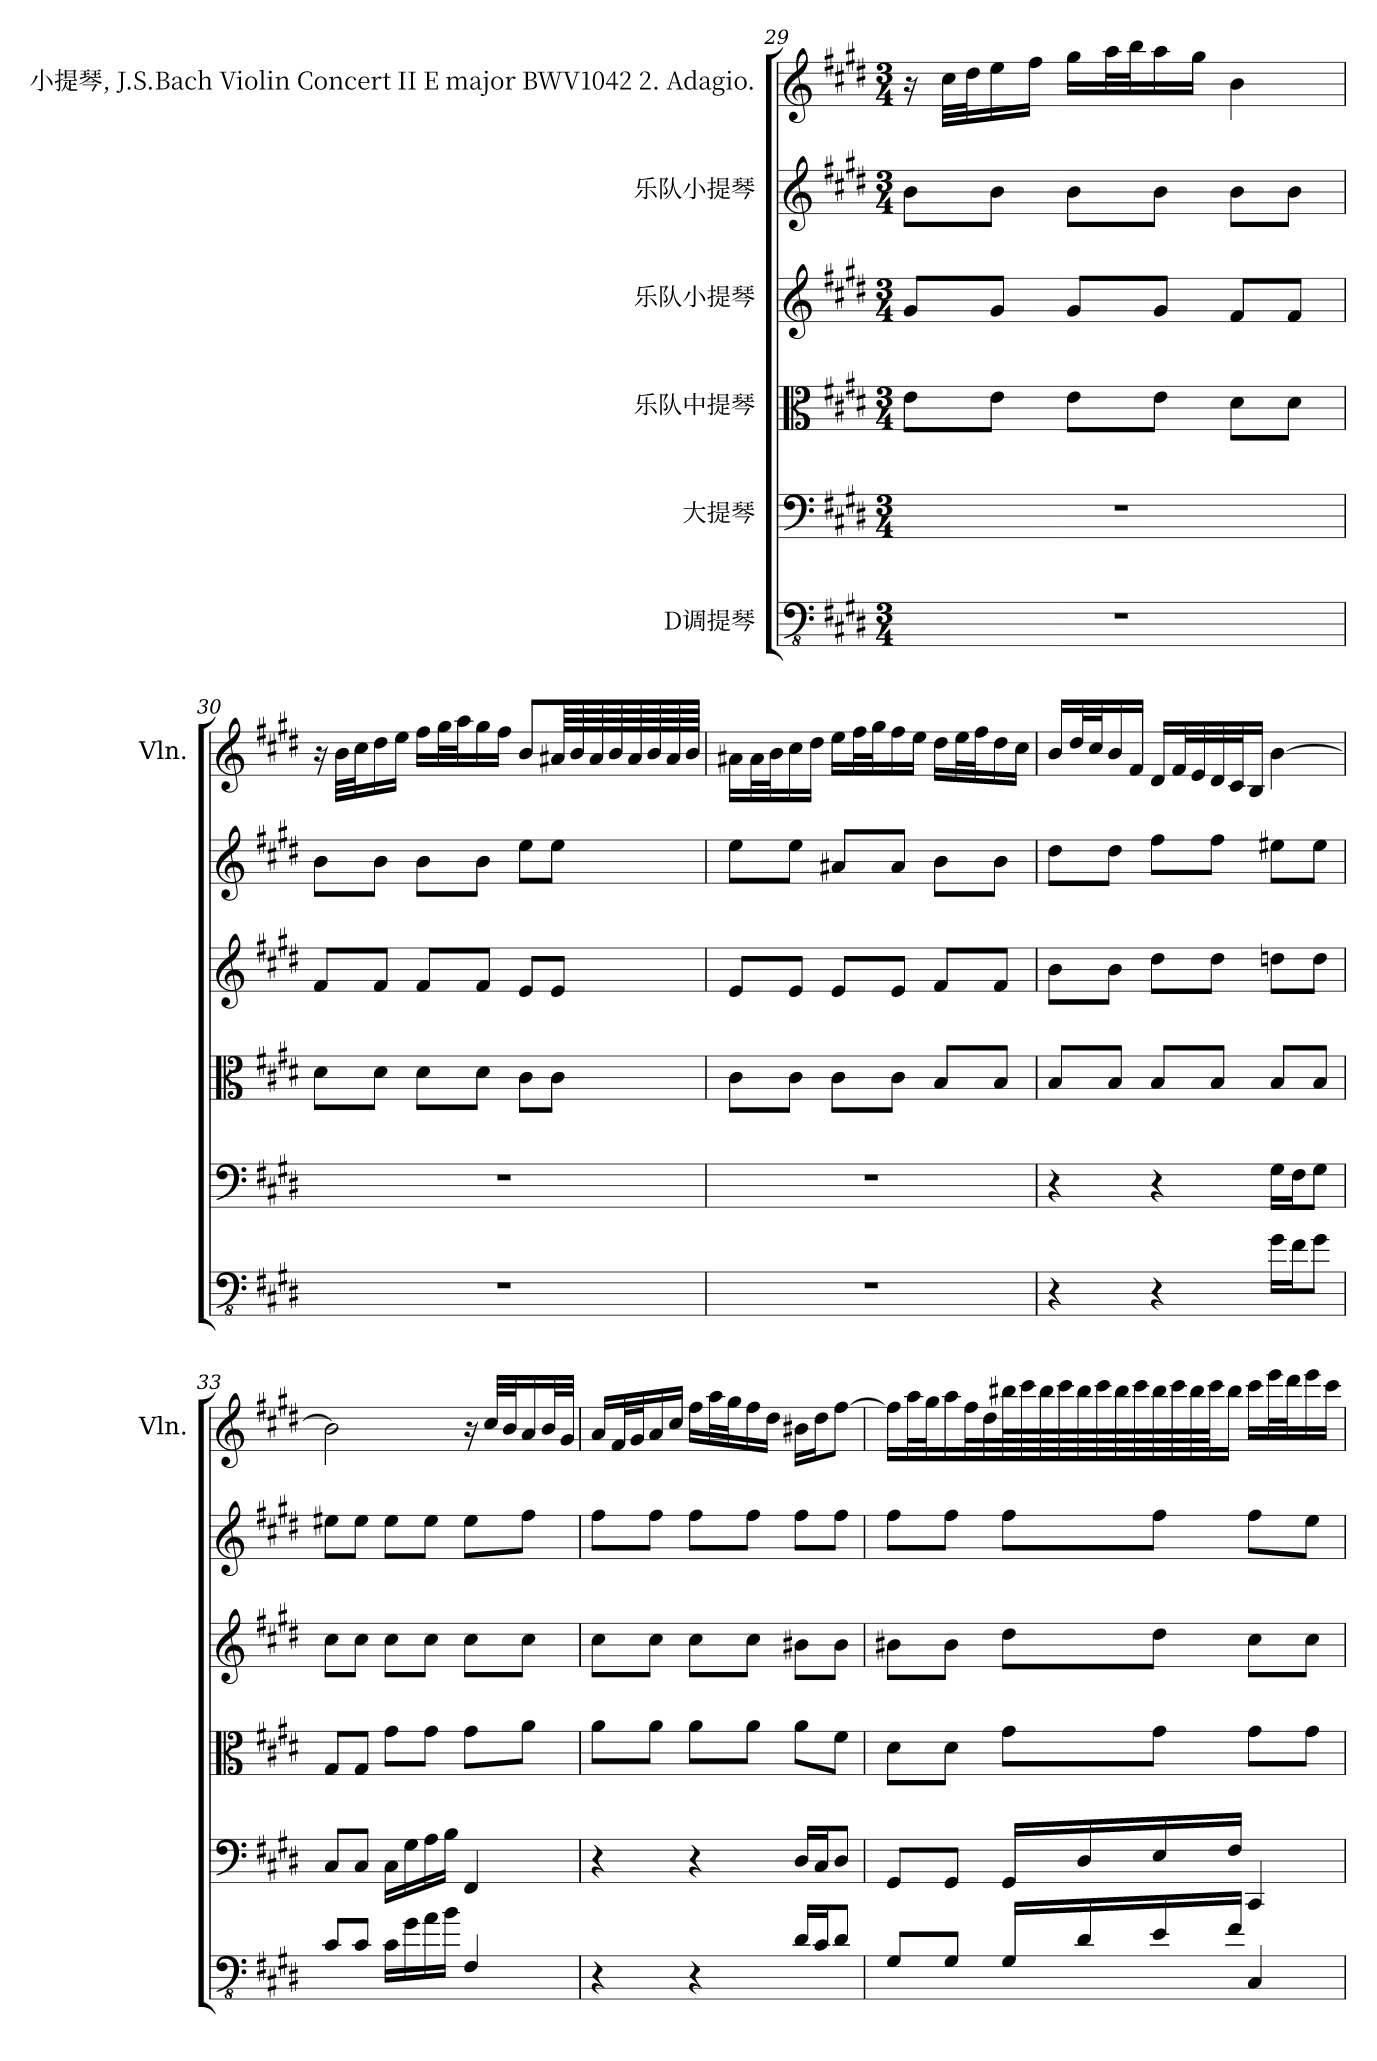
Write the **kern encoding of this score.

**kern	**kern	**kern	**kern	**kern	**kern
*part6	*part5	*part4	*part3	*part2	*part1
*staff6	*staff5	*staff4	*staff3	*staff2	*staff1
*I"D调提琴	*I"大提琴	*I"乐队中提琴	*I"乐队小提琴	*I"乐队小提琴	*I"小提琴, J.S.Bach Violin Concert II E major BWV1042 2. Adagio.
*	*	*	*	*	*I'Vln.
*clefFv4	*clefF4	*clefC3	*clefG2	*clefG2	*clefG2
*ITrd7c12	*	*	*	*	*
*k[f#c#g#d#]	*k[f#c#g#d#]	*k[f#c#g#d#]	*k[f#c#g#d#]	*k[f#c#g#d#]	*k[f#c#g#d#]
*M3/4	*M3/4	*M3/4	*M3/4	*M3/4	*M3/4
=29	=29	=29	=29	=29	=29
2.r	2.r	8e\L	8g#/L	8b\L	16r
.	.	.	.	.	32cc#\LLL
.	.	.	.	.	32dd#\J
.	.	8e\J	8g#/J	8b\J	16ee\
.	.	.	.	.	16ff#\JJ
.	.	8e\L	8g#/L	8b\L	16gg#\LL
.	.	.	.	.	32aa\L
.	.	.	.	.	32bb\J
.	.	8e\J	8g#/J	8b\J	16aa\
.	.	.	.	.	16gg#\JJ
.	.	8d#\L	8f#/L	8b\L	4b\
.	.	8d#\J	8f#/J	8b\J	.
=30	=30	=30	=30	=30	=30
2.r	2.r	8d#\L	8f#/L	8b\L	16r
.	.	.	.	.	32b\LLL
.	.	.	.	.	32cc#\J
.	.	8d#\J	8f#/J	8b\J	16dd#\
.	.	.	.	.	16ee\JJ
.	.	8d#\L	8f#/L	8b\L	16ff#\LL
.	.	.	.	.	32gg#\L
.	.	.	.	.	32aa\J
.	.	8d#\J	8f#/J	8b\J	16gg#\
.	.	.	.	.	16ff#\JJ
.	.	8c#\L	8e/L	8ee\L	8b/L
.	.	8c#\J	8e/J	8ee\J	64a#X/LLL
.	.	.	.	.	64b/
.	.	.	.	.	64a#/
.	.	.	.	.	64b/
.	.	.	.	.	64a#/
.	.	.	.	.	64b/
.	.	.	.	.	64a#/
.	.	.	.	.	64b/JJJJ
!!LO:LB:g=z
=31	=31	=31	=31	=31	=31
2.r	2.r	8c#\L	8e/L	8ee\L	16a#X\LL
.	.	.	.	.	32a#\L
.	.	.	.	.	32b\J
.	.	8c#\J	8e/J	8ee\J	16cc#\
.	.	.	.	.	16dd#\JJ
.	.	8c#\L	8e/L	8a#X/L	16ee\LL
.	.	.	.	.	32ff#\L
.	.	.	.	.	32gg#\J
.	.	8c#\J	8e/J	8a#/J	16ff#\
.	.	.	.	.	16ee\JJ
.	.	8B/L	8f#/L	8b\L	16dd#\LL
.	.	.	.	.	32ee\L
.	.	.	.	.	32ff#\J
.	.	8B/J	8f#/J	8b\J	16dd#\
.	.	.	.	.	16cc#\JJ
=32	=32	=32	=32	=32	=32
4r	4r	8B/L	8b\L	8dd#\L	16b/LL
.	.	.	.	.	32dd#/L
.	.	.	.	.	32cc#/J
.	.	8B/J	8b\J	8dd#\J	16b/
.	.	.	.	.	16f#/JJ
4r	4r	8B/L	8dd#\L	8ff#\L	16d#/LL
.	.	.	.	.	32f#/L
.	.	.	.	.	32e/
.	.	8B/J	8dd#\J	8ff#\J	32d#/
.	.	.	.	.	32c#/J
.	.	.	.	.	16B/JJ
16GG#\LL	16G#\LL	8B/L	8ddn\L	8ee#X\L	[4b\
16FF#\J	16F#\J	.	.	.	.
8GG#\J	8G#\J	8B/J	8dd\J	8ee#\J	.
=33	=33	=33	=33	=33	=33
8CC#/L	8C#/L	8G#/L	8cc#\L	8ee#X\L	2b\]
8CC#/J	8C#/J	8G#/J	8cc#\J	8ee#\J	.
16CC#\LL	16C#\LL	8g#\L	8cc#\L	8ee#\L	.
16GG#\	16G#\	.	.	.	.
16AA\	16A\	8g#\J	8cc#\J	8ee#\J	.
16BB\JJ	16B\JJ	.	.	.	.
4FFF#/	4FF#/	8g#\L	8cc#\L	8ee#\L	16r
.	.	.	.	.	32cc#/LLL
.	.	.	.	.	32b/J
.	.	8a\J	8cc#\J	8ff#\J	16a/
.	.	.	.	.	32b/L
.	.	.	.	.	32g#/JJJ
!!LO:PB:g=z
=34	=34	=34	=34	=34	=34
4r	4r	8a\L	8cc#\L	8ff#\L	16a/LL
.	.	.	.	.	32f#/L
.	.	.	.	.	32g#/J
.	.	8a\J	8cc#\J	8ff#\J	16a/
.	.	.	.	.	16cc#/JJ
4r	4r	8a\L	8cc#\L	8ff#\L	16ff#\LL
.	.	.	.	.	32aa\L
.	.	.	.	.	32gg#\J
.	.	8a\J	8cc#\J	8ff#\J	16ff#\
.	.	.	.	.	16dd#\JJ
16DD#/LL	16D#/LL	8a\L	8b#X\L	8ff#\L	16b#X\LL
16CC#/J	16C#/J	.	.	.	16dd#\J
8DD#/J	8D#/J	8f#\J	8b#\J	8ff#\J	[8ff#\J
!!LO:LB:g=z
=35	=35	=35	=35	=35	=35
8GGG#/L	8GG#/L	8d#\L	8b#X\L	8ff#\L	16ff#\LL]
.	.	.	.	.	32aa\L
.	.	.	.	.	32gg#\J
8GGG#/J	8GG#/J	8d#\J	8b#\J	8ff#\J	16aa\
.	.	.	.	.	32ff#\L
.	.	.	.	.	32dd#\
16GGG#/LL	16GG#/LL	8g#\L	8dd#\L	8ff#\L	64bb#X\L
.	.	.	.	.	64ccc#\
.	.	.	.	.	64bb#\
.	.	.	.	.	64ccc#\
16DD#/	16D#/	.	.	.	64bb#\
.	.	.	.	.	64ccc#\
.	.	.	.	.	64bb#\
.	.	.	.	.	64ccc#\
16EE/	16E/	8g#\J	8dd#\J	8ff#\J	64bb#\
.	.	.	.	.	64ccc#\
.	.	.	.	.	64bb#\
.	.	.	.	.	64ccc#\JJ
16FF#/JJ	16F#/JJ	.	.	.	16bb#\JJ
4CCC#/	4CC#/	8g#\L	8cc#\L	8ff#\L	16ccc#\LL
.	.	.	.	.	32eee\L
.	.	.	.	.	32ddd#\J
.	.	8g#\J	8cc#\J	8ee\J	16eee\
.	.	.	.	.	16ccc#\JJ
=	=	=	=	=	=
*-	*-	*-	*-	*-	*-
